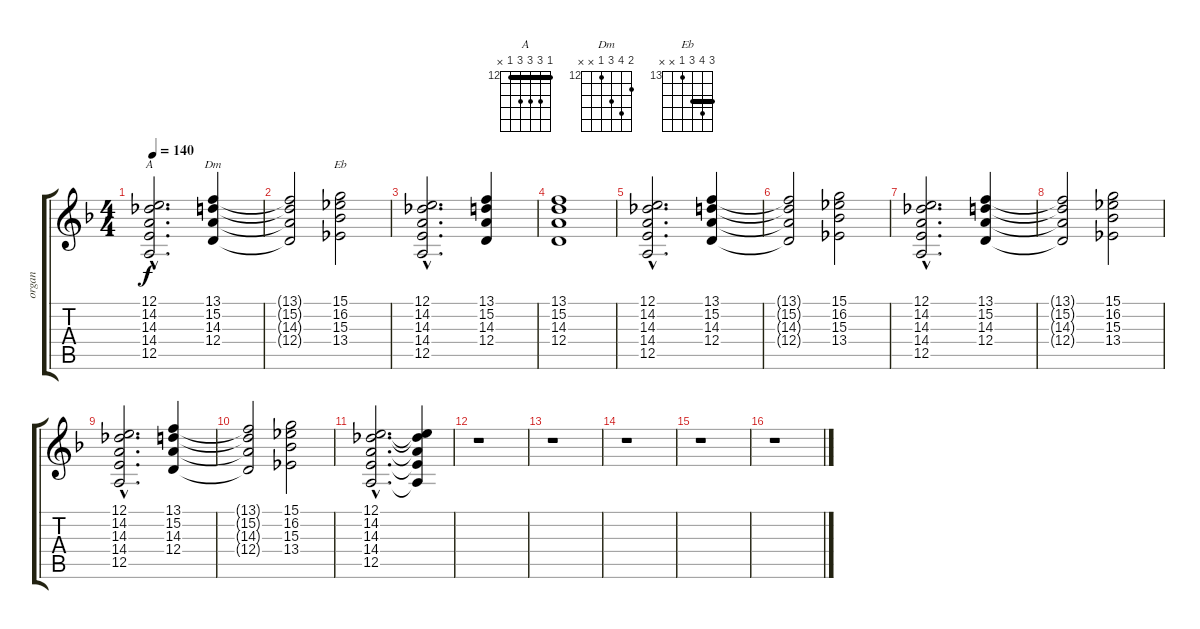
\track ("organ" "organ") {instrument rockorgan}
\staff {score tabs}
\tuning (E4 B3 G3 D3 A2 E2) {hide}
\chord ("A" 12 14 14 14 12 x) {firstfret 12 barre 12}
\chord ("Dm" 13 15 14 12 x x) {firstfret 12}
\chord ("Eb" 15 16 15 13 x x) {firstfret 13 barre 15}
\ts (4 4)
\tempo 140
\clef g2
\ks dminor
(12.1{hac} 14.2{hac} 14.3{hac} 14.4{hac} 12.5{hac}).2{d ch "A" dy f} (13.1 15.2 14.3 12.4).4{ch "Dm"} |
(13.1{t} 15.2{t} 14.3{t} 12.4{t}).2 (15.1 16.2 15.3 13.4).2{ch "Eb"} |
(12.1{hac} 14.2{hac} 14.3{hac} 14.4{hac} 12.5{hac}).2{d} (13.1 15.2 14.3 12.4).4 |
(13.1 15.2 14.3 12.4).1 |
(12.1{hac} 14.2{hac} 14.3{hac} 14.4{hac} 12.5{hac}).2{d} (13.1 15.2 14.3 12.4).4 |
(13.1{t} 15.2{t} 14.3{t} 12.4{t}).2 (15.1 16.2 15.3 13.4).2 |
(12.1{hac} 14.2{hac} 14.3{hac} 14.4{hac} 12.5{hac}).2{d} (13.1 15.2 14.3 12.4).4 |
(13.1{t} 15.2{t} 14.3{t} 12.4{t}).2 (15.1 16.2 15.3 13.4).2 |
(12.1{hac} 14.2{hac} 14.3{hac} 14.4{hac} 12.5{hac}).2{d} (13.1 15.2 14.3 12.4).4 |
(13.1{t} 15.2{t} 14.3{t} 12.4{t}).2 (15.1 16.2 15.3 13.4).2 |
(12.1{hac} 14.2{hac} 14.3{hac} 14.4{hac} 12.5{hac}).2{d} (12.1{t} 14.2{t} 14.3{t} 14.4{t} 12.5{t}).4 |
r.1 |
r.1 |
r.1 |
r.1 |
r.1
